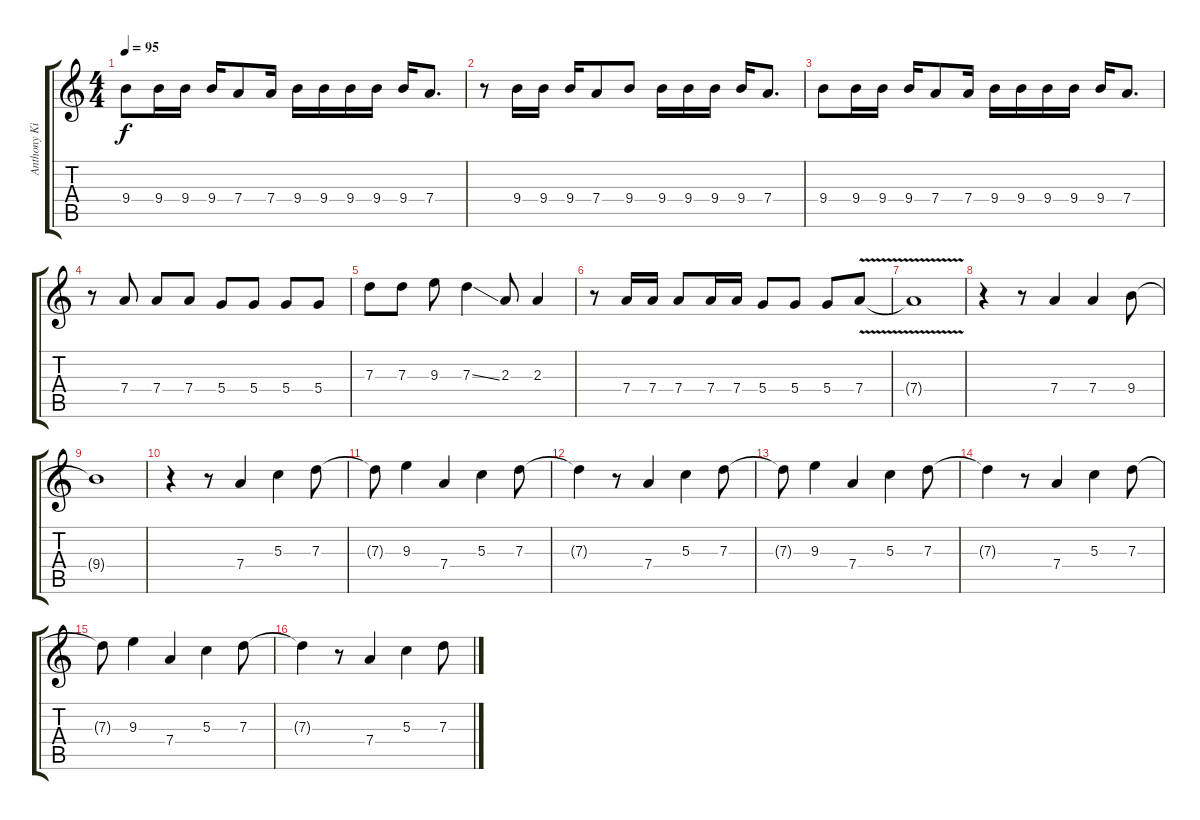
\track ("Anthony Kieds" "Anthony Ki") {instrument acousticguitarnylon}
\staff {score tabs}
\tuning (E4 B3 G3 D3 A2 E2) {hide}
\ts (4 4)
\tempo 95
\clef g2
\ks c
9.4.8{dy f} 9.4.16 9.4.16 9.4.16 7.4.8 7.4.16 9.4.16 9.4.16 9.4.16 9.4.16 9.4.16 7.4.8{d} |
r.8 9.4.16 9.4.16 9.4.16 7.4.8 9.4.8 9.4.16 9.4.16 9.4.16 9.4.16 7.4.8{d} |
9.4.8 9.4.16 9.4.16 9.4.16 7.4.8 7.4.16 9.4.16 9.4.16 9.4.16 9.4.16 9.4.16 7.4.8{d} |
r.8 7.4.8 7.4.8 7.4.8 5.4.8 5.4.8 5.4.8 5.4.8 |
7.3.8 7.3.8 9.3.8 7.3{ss}.4 2.3.8 2.3.4 |
r.8 7.4.16 7.4.16 7.4.8 7.4.16 7.4.16 5.4.8 5.4.8 5.4.8 7.4{v}.8 |
7.4{t}.1 |
r.4 r.8 7.4.4 7.4.4 9.4.8 |
9.4{t}.1 |
r.4 r.8 7.4.4 5.3.4 7.3.8 |
7.3{t}.8 9.3.4 7.4.4 5.3.4 7.3.8 |
7.3{t}.4 r.8 7.4.4 5.3.4 7.3.8 |
7.3{t}.8 9.3.4 7.4.4 5.3.4 7.3.8 |
7.3{t}.4 r.8 7.4.4 5.3.4 7.3.8 |
7.3{t}.8 9.3.4 7.4.4 5.3.4 7.3.8 |
7.3{t}.4 r.8 7.4.4 5.3.4 7.3.8
